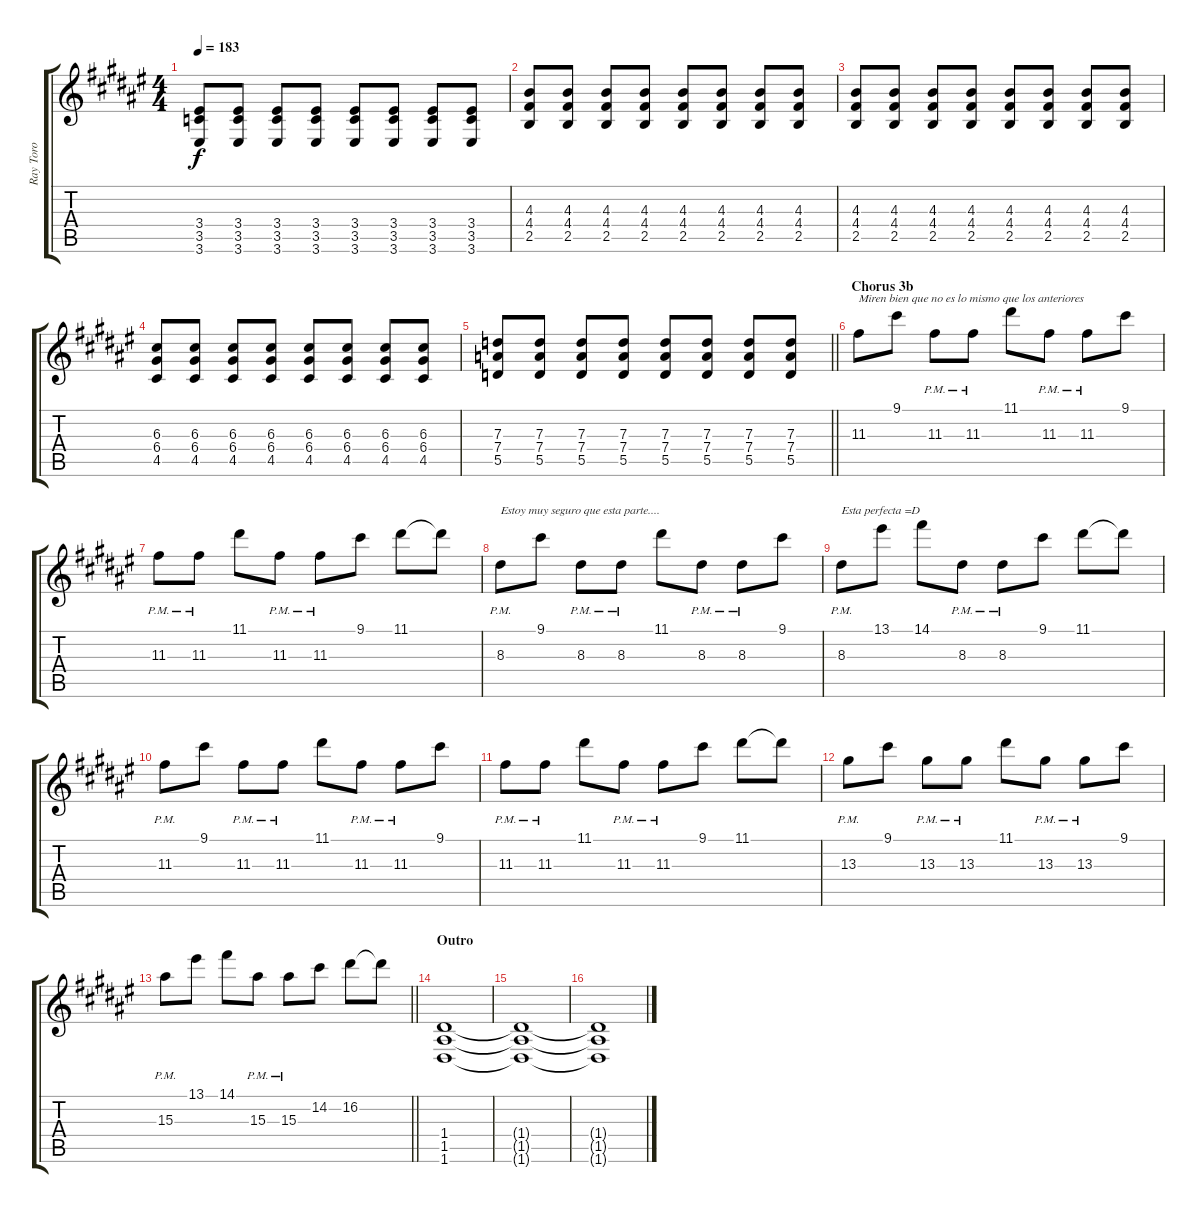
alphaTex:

\track ("Ray Toro" "Ray Toro") {instrument distortionguitar}
\staff {score tabs}
\tuning (E4 B3 G3 D3 A2 D2) {hide}
\ts (4 4)
\tempo 183
\clef g2
\ks d#minor
(3.4 3.5 3.6).8{dy f} (3.4 3.5 3.6).8 (3.4 3.5 3.6).8 (3.4 3.5 3.6).8 (3.4 3.5 3.6).8 (3.4 3.5 3.6).8 (3.4 3.5 3.6).8 (3.4 3.5 3.6).8 |
(4.3 4.4 2.5).8 (4.3 4.4 2.5).8 (4.3 4.4 2.5).8 (4.3 4.4 2.5).8 (4.3 4.4 2.5).8 (4.3 4.4 2.5).8 (4.3 4.4 2.5).8 (4.3 4.4 2.5).8 |
(4.3 4.4 2.5).8 (4.3 4.4 2.5).8 (4.3 4.4 2.5).8 (4.3 4.4 2.5).8 (4.3 4.4 2.5).8 (4.3 4.4 2.5).8 (4.3 4.4 2.5).8 (4.3 4.4 2.5).8 |
(6.3 6.4 4.5).8 (6.3 6.4 4.5).8 (6.3 6.4 4.5).8 (6.3 6.4 4.5).8 (6.3 6.4 4.5).8 (6.3 6.4 4.5).8 (6.3 6.4 4.5).8 (6.3 6.4 4.5).8 |
\barLineRight lightlight
(7.3 7.4 5.5).8 (7.3 7.4 5.5).8 (7.3 7.4 5.5).8 (7.3 7.4 5.5).8 (7.3 7.4 5.5).8 (7.3 7.4 5.5).8 (7.3 7.4 5.5).8 (7.3 7.4 5.5).8 |
\section ("" "Chorus 3b")
11.3.8{txt "Miren bien que no es lo mismo que los anteriores"} 9.1.8 11.3{pm}.8 11.3{pm}.8 11.1.8 11.3{pm}.8 11.3{pm}.8 9.1.8 |
11.3{pm}.8 11.3{pm}.8 11.1.8 11.3{pm}.8 11.3{pm}.8 9.1.8 11.1.8 11.1{t}.8 |
8.3{pm}.8{txt "Estoy muy seguro que esta parte...."} 9.1.8 8.3{pm}.8 8.3{pm}.8 11.1.8 8.3{pm}.8 8.3{pm}.8 9.1.8 |
8.3{pm}.8{txt "Esta perfecta =D"} 13.1.8 14.1.8 8.3{pm}.8 8.3{pm}.8 9.1.8 11.1.8 11.1{t}.8 |
11.3{pm}.8 9.1.8 11.3{pm}.8 11.3{pm}.8 11.1.8 11.3{pm}.8 11.3{pm}.8 9.1.8 |
11.3{pm}.8 11.3{pm}.8 11.1.8 11.3{pm}.8 11.3{pm}.8 9.1.8 11.1.8 11.1{t}.8 |
13.3{pm}.8 9.1.8 13.3{pm}.8 13.3{pm}.8 11.1.8 13.3{pm}.8 13.3{pm}.8 9.1.8 |
\barLineRight lightlight
15.3{pm}.8 13.1.8 14.1.8 15.3{pm}.8 15.3{pm}.8 14.2.8 16.2.8 16.2{t}.8 |
\section ("" "Outro")
(1.4 1.5 1.6).1 |
(1.4{t} 1.5{t} 1.6{t}).1 |
(1.4{t} 1.5{t} 1.6{t}).1
